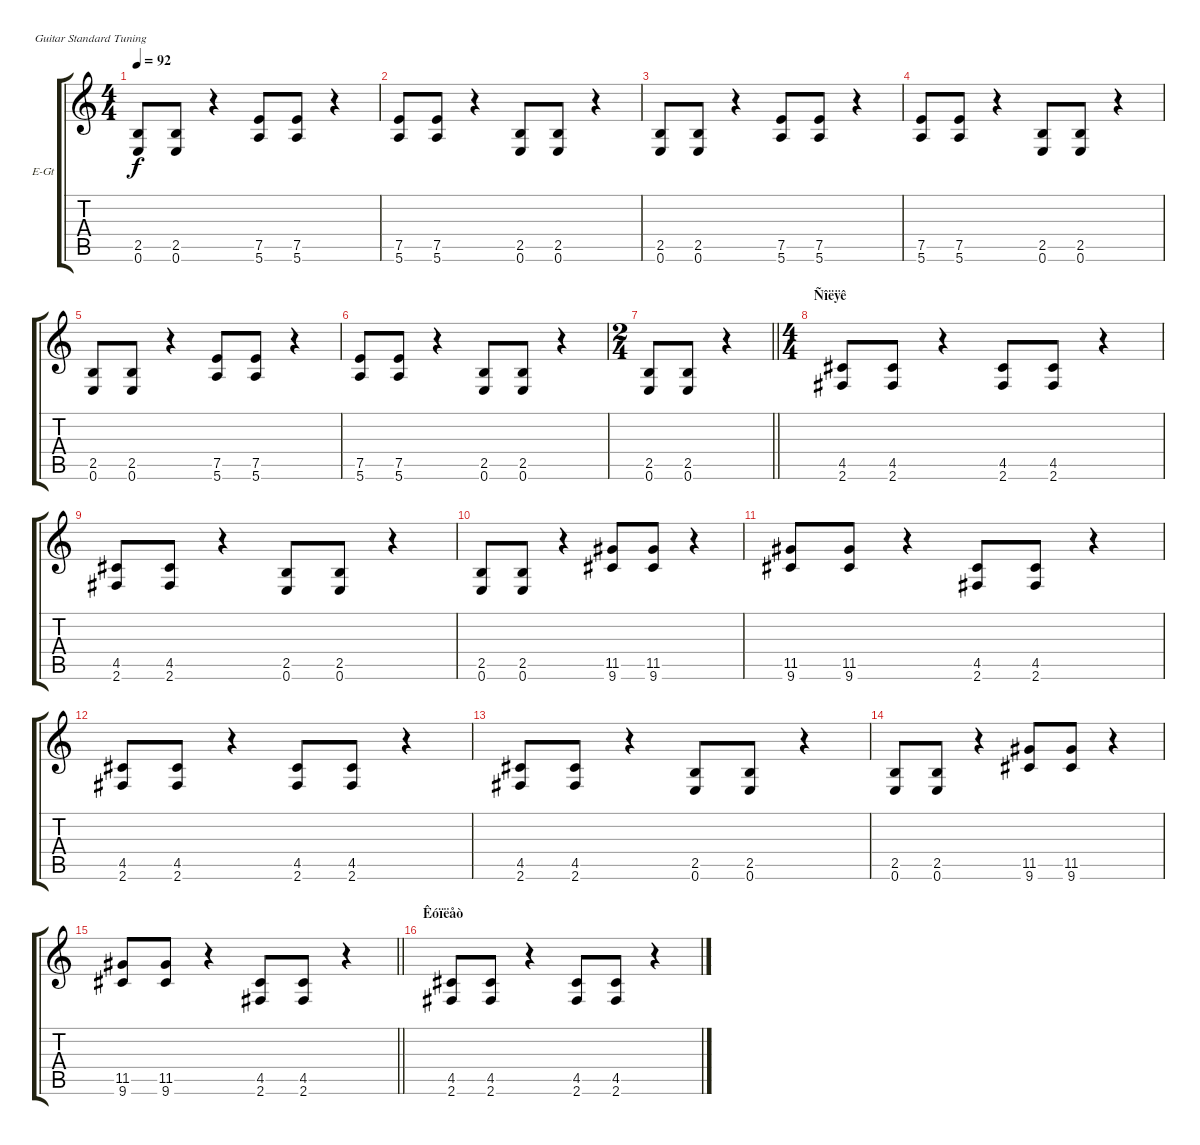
\bracketExtendMode groupsimilarinstruments
\firstSystemTrackNameOrientation horizontal
\otherSystemsTrackNameOrientation horizontal
\track ("Ãèòàðà 1" "E-Gt") {instrument distortionguitar}
\staff {score tabs}
\tuning (E4 B3 G3 D3 A2 E2)
\ts (4 4)
\tempo 92
\clef g2
\ks c
(2.5 0.6).8{dy f} (2.5 0.6).8 r.4 (7.5 5.6).8 (7.5 5.6).8 r.4 |
(7.5 5.6).8 (7.5 5.6).8 r.4 (2.5 0.6).8 (2.5 0.6).8 r.4 |
(2.5 0.6).8 (2.5 0.6).8 r.4 (7.5 5.6).8 (7.5 5.6).8 r.4 |
(7.5 5.6).8 (7.5 5.6).8 r.4 (2.5 0.6).8 (2.5 0.6).8 r.4 |
(2.5 0.6).8 (2.5 0.6).8 r.4 (7.5 5.6).8 (7.5 5.6).8 r.4 |
(7.5 5.6).8 (7.5 5.6).8 r.4 (2.5 0.6).8 (2.5 0.6).8 r.4 |
\ts (2 4)
\beaming (8 2 2 2 2)
\barLineRight lightlight
(2.5 0.6).8 (2.5 0.6).8 r.4 |
\ts (4 4)
\beaming (8 2 2 2 2)
\section ("" "Ñîëÿê")
(4.5 2.6).8 (4.5 2.6).8 r.4 (4.5 2.6).8 (4.5 2.6).8 r.4 |
(4.5 2.6).8 (4.5 2.6).8 r.4 (2.5 0.6).8 (2.5 0.6).8 r.4 |
(2.5 0.6).8 (2.5 0.6).8 r.4 (11.5 9.6).8 (11.5 9.6).8 r.4 |
(11.5 9.6).8 (11.5 9.6).8 r.4 (4.5 2.6).8 (4.5 2.6).8 r.4 |
(4.5 2.6).8 (4.5 2.6).8 r.4 (4.5 2.6).8 (4.5 2.6).8 r.4 |
(4.5 2.6).8 (4.5 2.6).8 r.4 (2.5 0.6).8 (2.5 0.6).8 r.4 |
(2.5 0.6).8 (2.5 0.6).8 r.4 (11.5 9.6).8 (11.5 9.6).8 r.4 |
\barLineRight lightlight
(11.5 9.6).8 (11.5 9.6).8 r.4 (4.5 2.6).8 (4.5 2.6).8 r.4 |
\section ("" "Êóïëåò")
(4.5 2.6).8 (4.5 2.6).8 r.4 (4.5 2.6).8 (4.5 2.6).8 r.4
